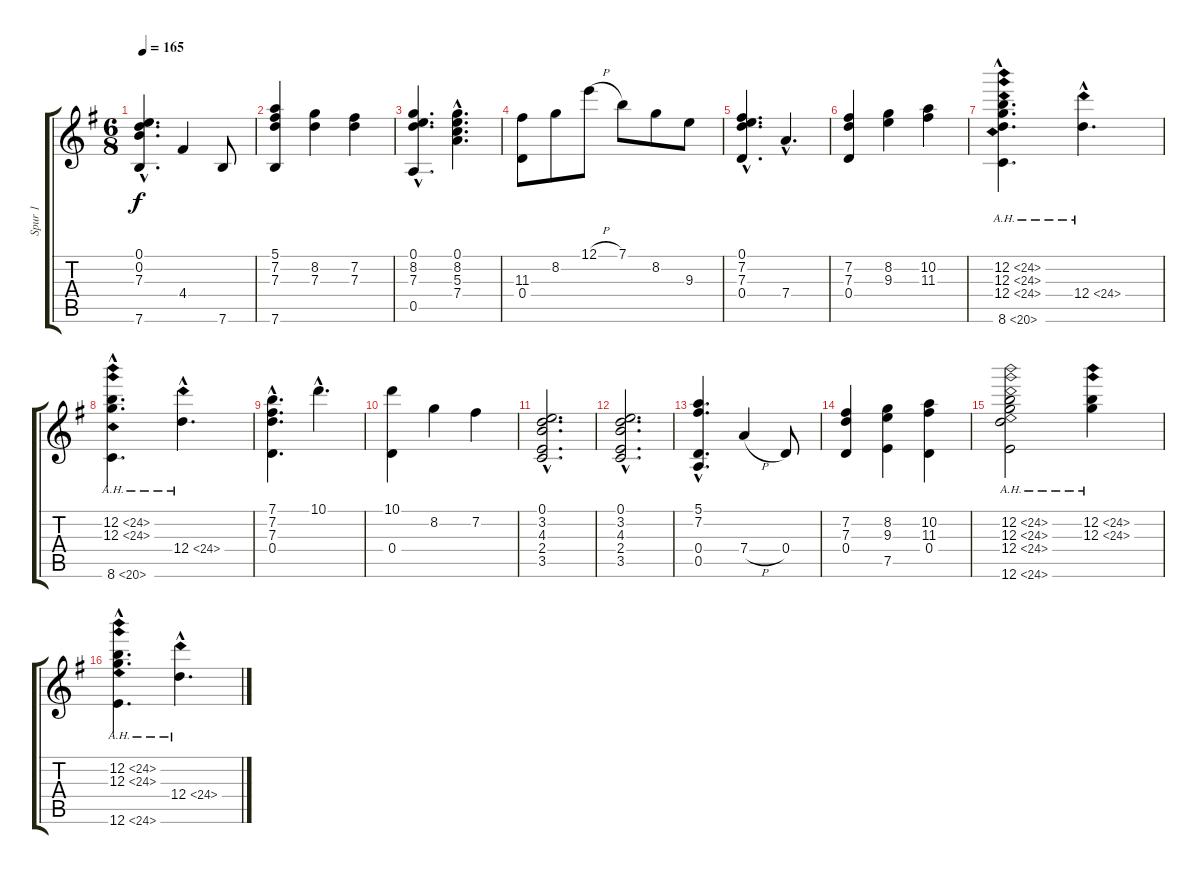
\track ("Spur 1" "Spur 1") {instrument acousticguitarsteel}
\staff {score tabs}
\tuning (E4 B3 G3 D3 A2 E2) {hide}
\ts (6 8)
\tempo 165
\clef g2
\ks g
(0.1{hac} 0.2{hac} 7.3{hac} 7.6{hac}).4{d dy f} 4.4.4 7.6.8 |
(5.1 7.2 7.3 7.6).4 (8.2 7.3).4 (7.2 7.3).4 |
(0.1{hac} 8.2{hac} 7.3{hac} 0.5{hac}).4{d} (0.1{hac} 8.2{hac} 5.3{hac} 7.4{hac}).4{d} |
(11.3 0.4).8 8.2.8 12.1{h}.8 7.1.8 8.2.8 9.3.8 |
(0.1{hac} 7.2{hac} 7.3{hac} 0.4{hac}).4{d} 7.4{hac}.4{d} |
(7.2 7.3 0.4).4 (8.2 9.3).4 (10.2 11.3).4 |
(12.2{ah 12 hac} 12.3{ah 12 hac} 12.4{ah 12 hac} 8.6{ah 12 hac}).4{d} 12.4{ah 12 hac}.4{d} |
(12.2{ah 12 hac} 12.3{ah 12 hac} 8.6{ah 12 hac}).4{d} 12.4{ah 12 hac}.4{d} |
(7.1{hac} 7.2{hac} 7.3{hac} 0.4{hac}).4{d} 10.1{hac}.4{d} |
(10.1 0.4).4 8.2.4 7.2.4 |
(0.1{hac} 3.2{hac} 4.3{hac} 2.4{hac} 3.5{hac}).2{d} |
(0.1{hac} 3.2{hac} 4.3{hac} 2.4{hac} 3.5{hac}).2{d} |
(5.1{hac} 7.2{hac} 0.4{hac} 0.5{hac}).4{d} 7.4{h}.4 0.4.8 |
(7.2 7.3 0.4).4 (8.2 9.3 7.5).4 (10.2 11.3 0.4).4 |
(12.2{ah 12} 12.3{ah 12} 12.4{ah 12} 12.6{ah 12}).2 (12.2{ah 12} 12.3{ah 12}).4 |
(12.2{ah 12 hac} 12.3{ah 12 hac} 12.6{ah 12 hac}).4{d} 12.4{ah 12 hac}.4{d}
